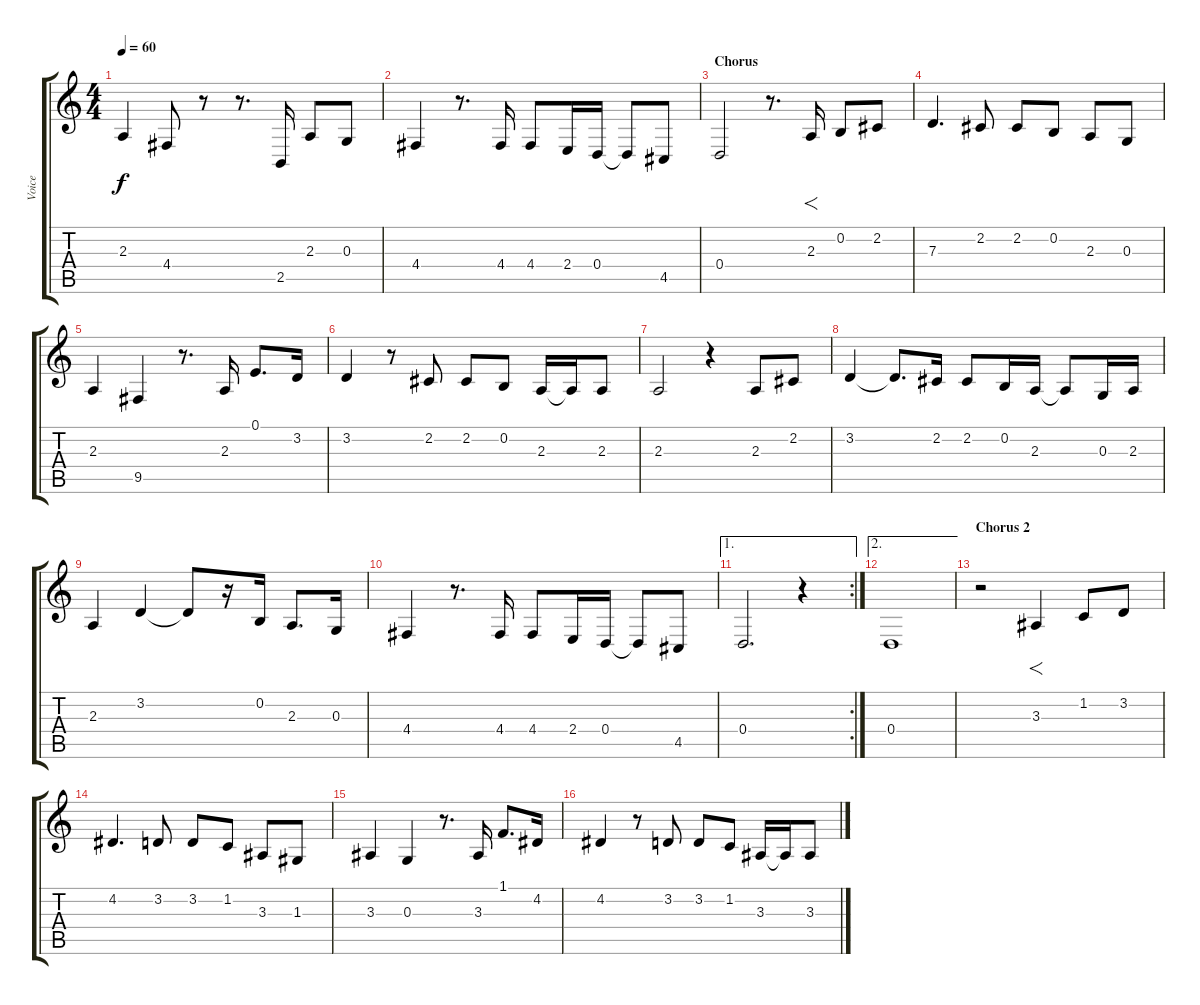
\track ("Voice" "Voice") {instrument brightacousticpiano}
\staff {score tabs}
\tuning (E4 B3 G3 D3 A2 E2) {hide}
\ts (4 4)
\tempo 60
\clef g2
\ks c
2.3.4{dy f} 4.4.8 r.8 r.8{d} 2.5.16 2.3.8 0.3.8 |
4.4.4 r.8{d} 4.4.16 4.4.8 2.4.16 0.4.16 0.4{t}.8 4.5.8 |
\section ("" "Chorus")
0.4.2 r.8{d} 2.3.16{f} 0.2.8 2.2.8 |
7.3.4{d} 2.2.8 2.2.8 0.2.8 2.3.8 0.3.8 |
2.3.4 9.5.4 r.8{d} 2.3.16 0.1.8{d} 3.2.16 |
3.2.4 r.8 2.2.8 2.2.8 0.2.8 2.3.16 2.3{t}.16 2.3.8 |
2.3.2 r.4 2.3.8 2.2.8 |
3.2.4 3.2{t}.8{d} 2.2.16 2.2.8 0.2.16 2.3.16 2.3{t}.8 0.3.16 2.3.16 |
2.3.4 3.2.4 3.2{t}.8 r.16 0.2.16 2.3.8{d} 0.3.16 |
4.4.4 r.8{d} 4.4.16 4.4.8 2.4.16 0.4.16 0.4{t}.8 4.5.8 |
\ae 1
\rc 2
0.4.2{d} r.4 |
\ae 2
0.4.1 |
\section ("" "Chorus 2")
r.2 3.3.4{f} 1.2.8 3.2.8 |
4.2.4{d} 3.2.8 3.2.8 1.2.8 3.3.8 1.3.8 |
3.3.4 0.3.4 r.8{d} 3.3.16 1.1.8{d} 4.2.16 |
4.2.4 r.8 3.2.8 3.2.8 1.2.8 3.3.16 3.3{t}.16 3.3.8
